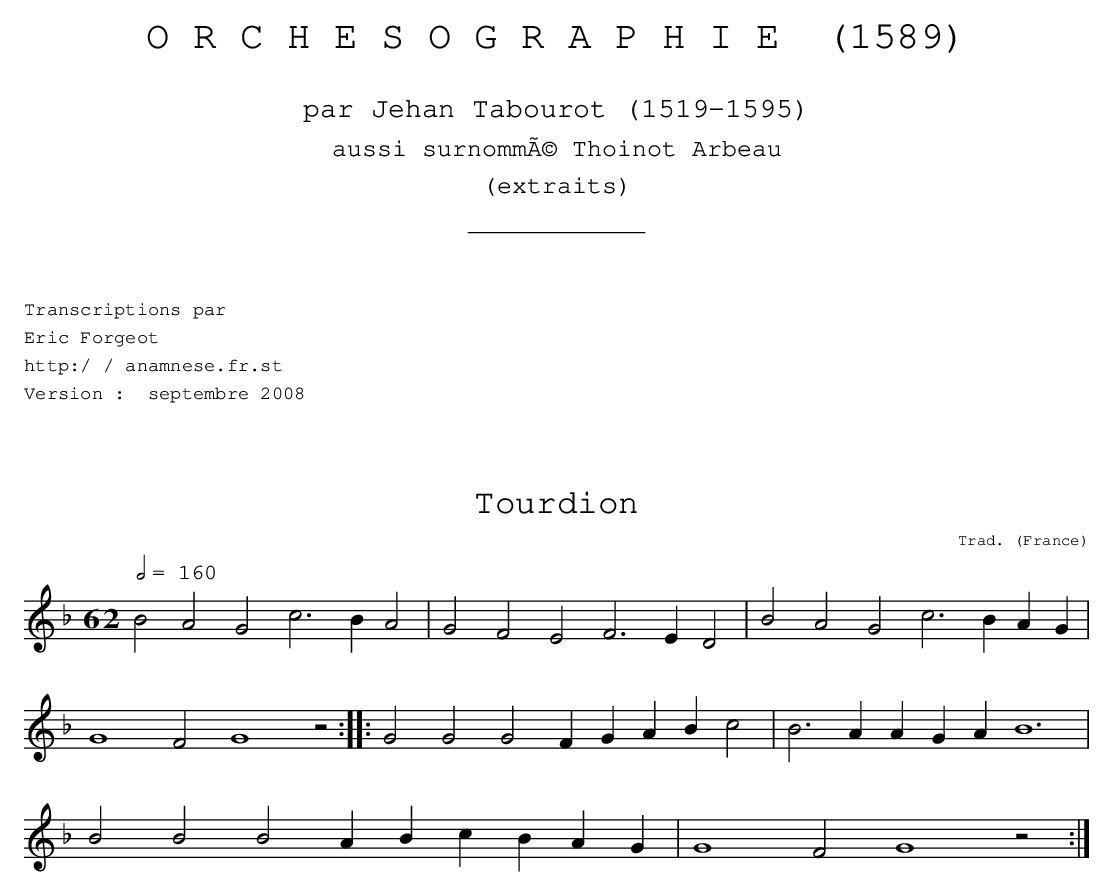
X:1
T:Tourdion
C:Trad.
O:France
M:6/ 2
L:1/ 2
Q:1/ 2=160
K:F
BAG c3/ 2 B/ A | GFE F3/ 2 E/ D | BAG c3/ 2 B/ A/ G/  |
G2F G2z :: GGG F/ G/ A/  B/ c | B3/ 2 A/ A/  G/ 4 A/ 4 B3 |
BBB A/ B/ c/  B/ A/ G/  | G2 F G2 z :|
